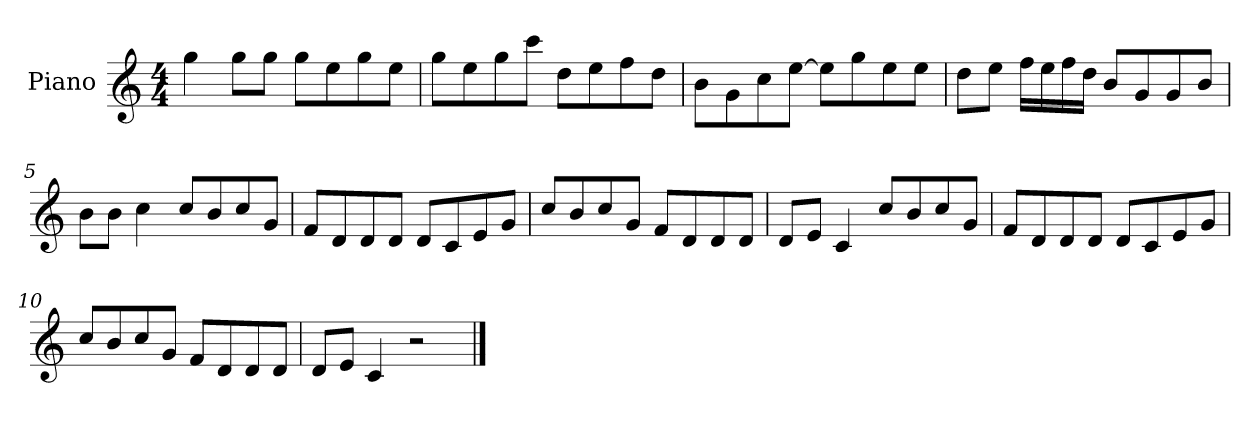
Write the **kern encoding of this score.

**kern
*part1
*staff1
*I"Piano
*I'P-no
*clefG2
*k[]
*M4/4
*MM90
=1
4gg\
8gg\L
8gg\J
8gg\L
8ee\
8gg\
8ee\J
=2
8gg\L
8ee\
8gg\
8ccc\J
8dd\L
8ee\
8ff\
8dd\J
=3
8b\L
8g\
8cc\
[8ee\J
8ee\L]
8gg\
8ee\
8ee\J
=4
8dd\L
8ee\J
16ff\LL
16ee\
16ff\
16dd\JJ
8b/L
8g/
8g/
8b/J
=5
8b\L
8b\J
4cc\
8cc/L
8b/
8cc/
8g/J
!!LO:LB:g=z
=6
8f/L
8d/
8d/
8d/J
8d/L
8c/
8e/
8g/J
=7
8cc/L
8b/
8cc/
8g/J
8f/L
8d/
8d/
8d/J
=8
8d/L
8e/J
4c/
8cc/L
8b/
8cc/
8g/J
=9
8f/L
8d/
8d/
8d/J
8d/L
8c/
8e/
8g/J
=10
8cc/L
8b/
8cc/
8g/J
8f/L
8d/
8d/
8d/J
=11
8d/L
8e/J
4c/
2r
==
*-
